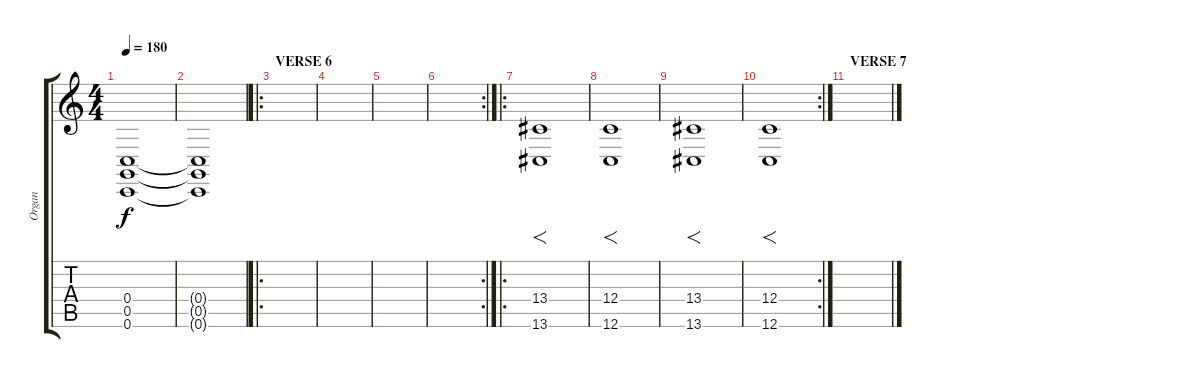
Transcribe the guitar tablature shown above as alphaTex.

\track ("Organ" "Organ") {instrument churchorgan}
\staff {score tabs}
\tuning (D4 A3 F3 C3 G2 C2) {hide}
\ts (4 4)
\tempo 180
\clef g2
\ks c
(0.4 0.5 0.6).1{dy f} |
(0.4{t} 0.5{t} 0.6{t}).1 |
\ro
\section ("" "VERSE 6")
|
|
|
\rc 2
|
\ro
(13.4 13.6).1{f} |
(12.4 12.6).1{f} |
(13.4 13.6).1{f} |
\rc 2
(12.4 12.6).1{f} |
\section ("" "VERSE 7")
